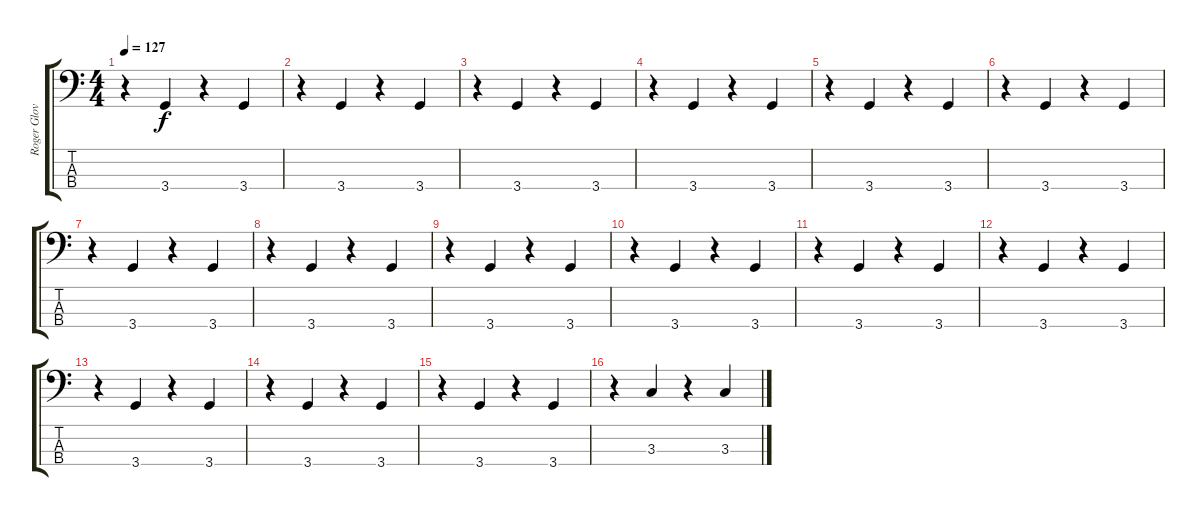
\track ("Roger Glover" "Roger Glov") {instrument electricbasspick}
\staff {score tabs}
\tuning (G2 D2 A1 E1) {hide}
\ts (4 4)
\tempo 127
\clef f4
\ks c
r.4{dy f} 3.4.4 r.4 3.4.4 |
r.4 3.4.4 r.4 3.4.4 |
r.4 3.4.4 r.4 3.4.4 |
r.4 3.4.4 r.4 3.4.4 |
r.4 3.4.4 r.4 3.4.4 |
r.4 3.4.4 r.4 3.4.4 |
r.4 3.4.4 r.4 3.4.4 |
r.4 3.4.4 r.4 3.4.4 |
r.4 3.4.4 r.4 3.4.4 |
r.4 3.4.4 r.4 3.4.4 |
r.4 3.4.4 r.4 3.4.4 |
r.4 3.4.4 r.4 3.4.4 |
r.4 3.4.4 r.4 3.4.4 |
r.4 3.4.4 r.4 3.4.4 |
r.4 3.4.4 r.4 3.4.4 |
r.4 3.3.4 r.4 3.3.4
